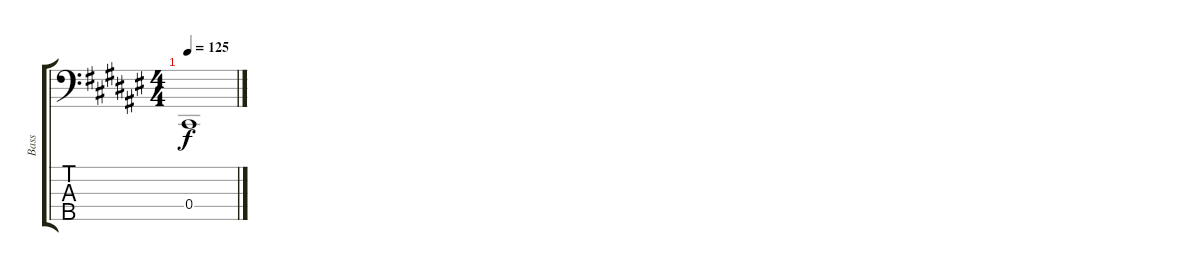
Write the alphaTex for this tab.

\track ("Bass" "Bass") {instrument electricbassfinger}
\staff {score tabs}
\tuning (Gb2 Db2 Ab1 Db1 Ab0) {hide}
\ts (4 4)
\tempo 125
\clef f4
\ks d#minor
0.4{t}.1{dy f}
